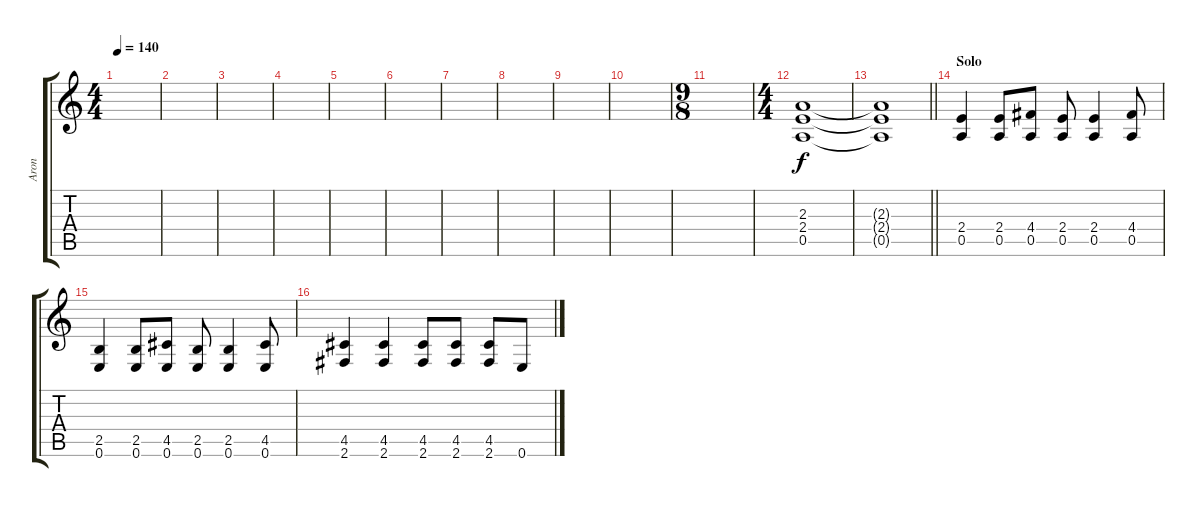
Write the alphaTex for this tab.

\track ("Aron" "Aron") {instrument distortionguitar}
\staff {score tabs}
\tuning (E4 B3 G3 D3 A2 E2) {hide}
\ts (4 4)
\tempo 140
\clef g2
\ks c
|
|
|
|
|
|
|
|
|
|
\ts (9 8)
|
\ts (4 4)
(2.3 2.4 0.5).1 |
\barLineRight lightlight
(2.3{t} 2.4{t} 0.5{t}).1 |
\section ("" "Solo")
(2.4 0.5).4 (2.4 0.5).8 (4.4 0.5).8 (2.4 0.5).8 (2.4 0.5).4 (4.4 0.5).8 |
(2.5 0.6).4 (2.5 0.6).8 (4.5 0.6).8 (2.5 0.6).8 (2.5 0.6).4 (4.5 0.6).8 |
(4.5 2.6).4 (4.5 2.6).4 (4.5 2.6).8 (4.5 2.6).8 (4.5 2.6).8 0.6.8
